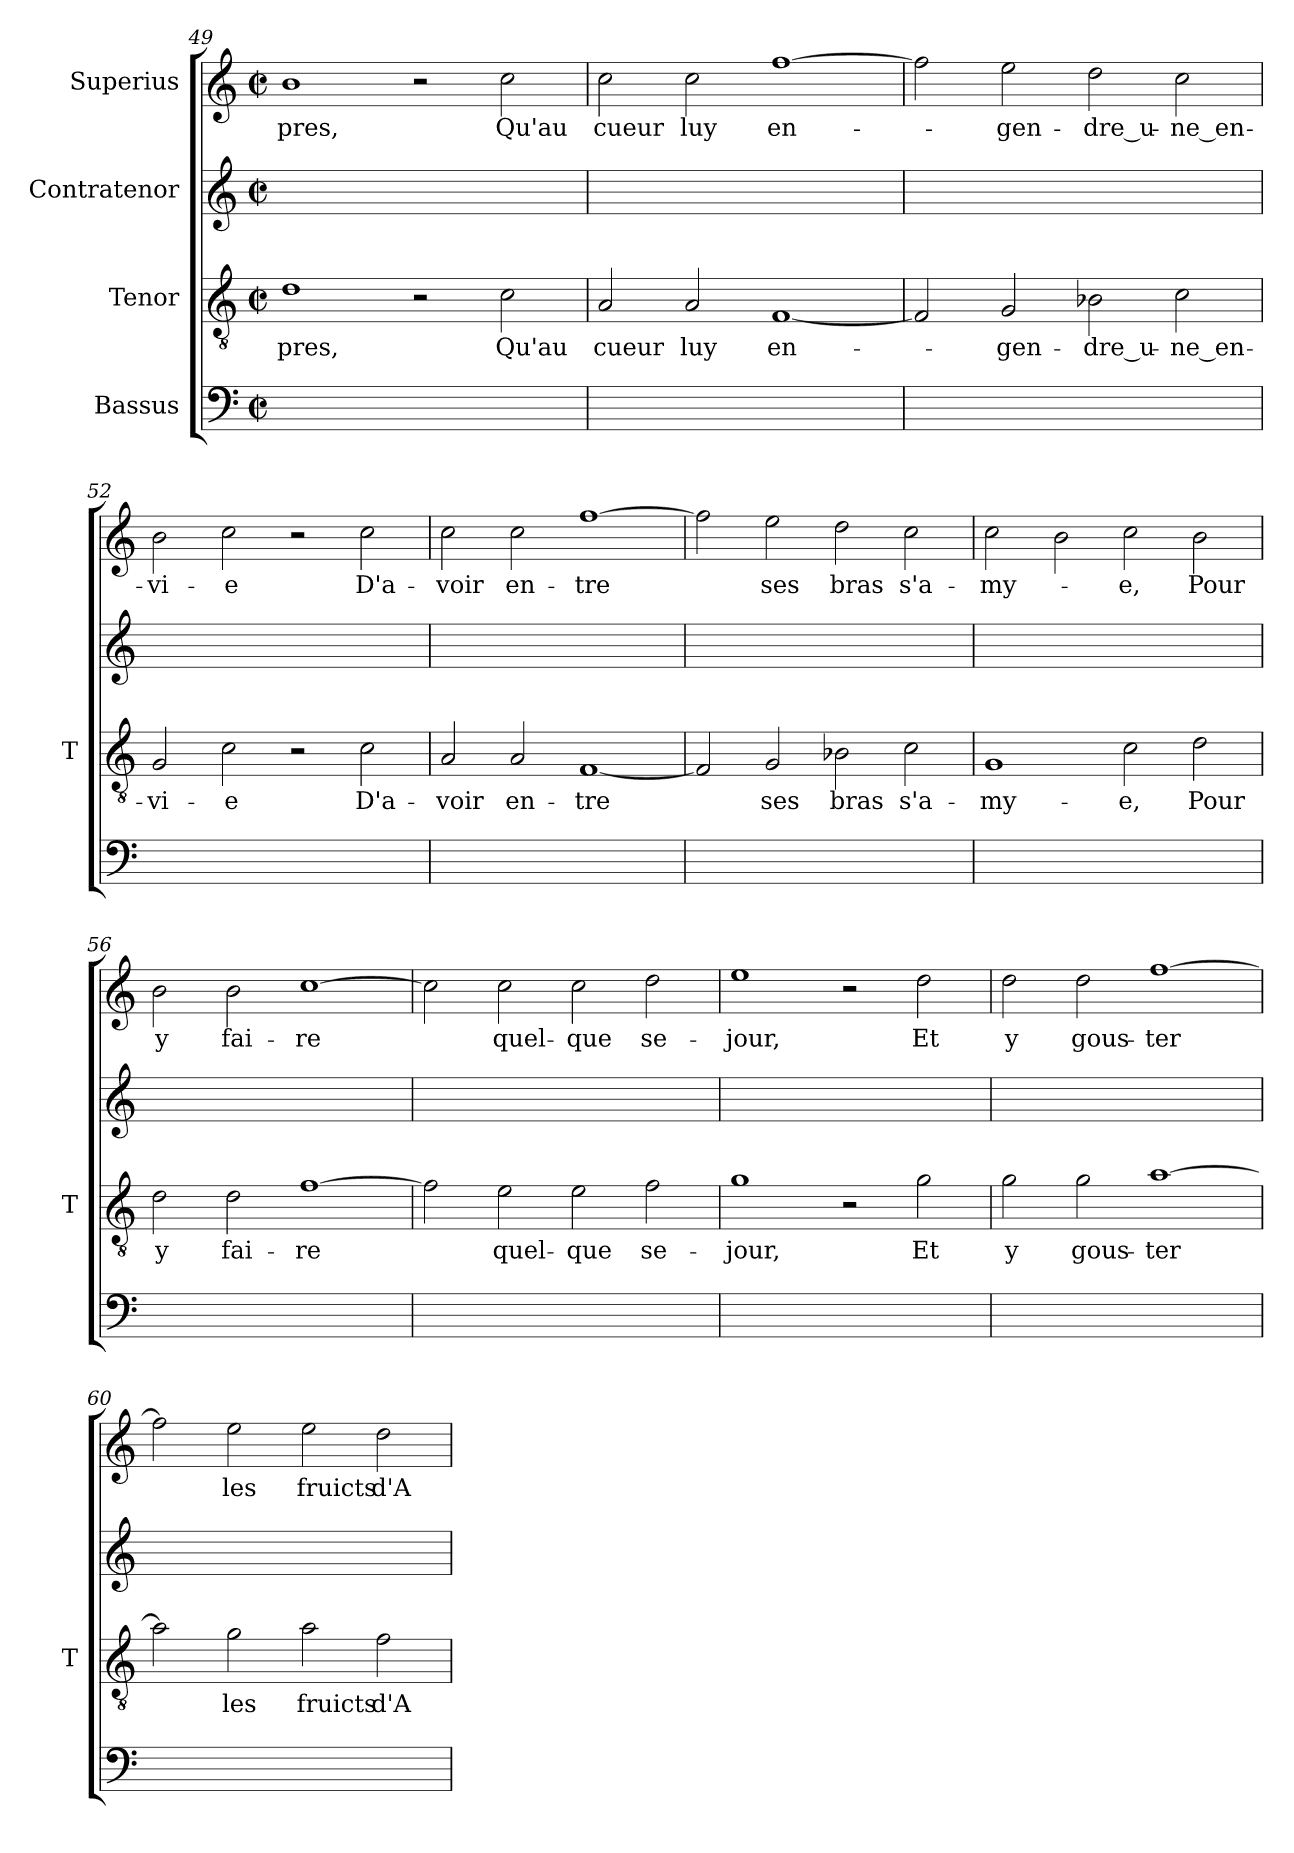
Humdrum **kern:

**kern	**kern	**text	**kern	**kern	**text
*part4	*part3	*part3	*part2	*part1	*part1
*staff4	*staff3	*staff3	*staff2	*staff1	*staff1
*I"Bassus	*I"Tenor	*	*I"Contratenor	*I"Superius	*
*	*I'T	*	*	*	*
*clefF4	*clefGv2	*	*clefG2	*clefG2	*
*k[]	*k[]	*	*k[]	*k[]	*
*C:	*C:	*	*C:	*C:	*
*M2/2	*M2/2	*	*M2/2	*M2/2	*
*met(c|)	*met(c|)	*	*met(c|)	*met(c|)	*
=49	=49	=49	=49	=49	=49
1ryy	1d	-pres,	1ryy	1b	-pres,
1ryy	2r	.	1ryy	2r	.
.	2c	-Qu'au	.	2cc	-Qu'au
=50	=50	=50	=50	=50	=50
1ryy	2A	-cueur	1ryy	2cc	-cueur
.	2A	-luy	.	2cc	-luy
1ryy	[1F	en-	1ryy	[1ff	en-
!!LO:PB:g=z
=51	=51	=51	=51	=51	=51
1ryy	2F]	.	1ryy	2ff]	.
.	2G	gen-	.	2ee	gen-
1ryy	2B-X	dre_u-	1ryy	2dd	dre_u-
.	2c	ne_en-	.	2cc	ne_en-
=52	=52	=52	=52	=52	=52
1ryy	2G	vi-	1ryy	2b	vi-
.	2c	-e	.	2cc	-e
1ryy	2r	.	1ryy	2r	.
.	2c	D'a-	.	2cc	D'a-
=53	=53	=53	=53	=53	=53
1ryy	2A	-voir	1ryy	2cc	-voir
.	2A	en-	.	2cc	en-
1ryy	[1F	-tre	1ryy	[1ff	-tre
=54	=54	=54	=54	=54	=54
1ryy	2F]	.	1ryy	2ff]	.
.	2G	-ses	.	2ee	-ses
1ryy	2B-X	-bras	1ryy	2dd	-bras
.	2c	s'a-	.	2cc	s'a-
!!LO:LB:g=z
=55	=55	=55	=55	=55	=55
1ryy	1G	my-	1ryy	2cc	my-
.	.	.	.	2b	.
1ryy	2c	-e,	1ryy	2cc	-e,
.	2d	-Pour	.	2b	-Pour
=56	=56	=56	=56	=56	=56
1ryy	2d	-y	1ryy	2b	-y
.	2d	fai-	.	2b	fai-
1ryy	[1f	-re	1ryy	[1cc	-re
=57	=57	=57	=57	=57	=57
1ryy	2f]	.	1ryy	2cc]	.
.	2e	quel-	.	2cc	quel-
1ryy	2e	-que	1ryy	2cc	-que
.	2f	se-	.	2dd	se-
=58	=58	=58	=58	=58	=58
1ryy	1g	-jour,	1ryy	1ee	-jour,
1ryy	2r	.	1ryy	2r	.
.	2g	-Et	.	2dd	-Et
!!LO:PB:g=z
=59	=59	=59	=59	=59	=59
1ryy	2g	-y	1ryy	2dd	-y
.	2g	gous-	.	2dd	gous-
1ryy	[1a	-ter	1ryy	[1ff	-ter
=60	=60	=60	=60	=60	=60
1ryy	2a]	.	1ryy	2ff]	.
.	2g	-les	.	2ee	-les
1ryy	2a	-fruicts	1ryy	2ee	-fruicts
.	2f	d'A-	.	2dd	d'A-
=	=	=	=	=	=
*-	*-	*-	*-	*-	*-
